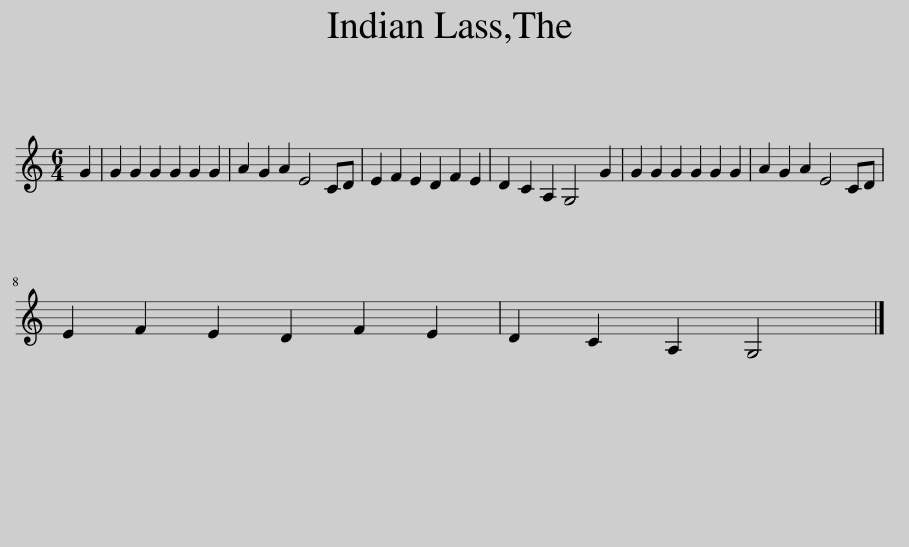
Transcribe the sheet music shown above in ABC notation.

X:1
L:1/8
M:6/4
I:linebreak $
K:C
V:1 treble
V:1
 G2 | G2 G2 G2 G2 G2 G2 | A2 G2 A2 E4 CD | E2 F2 E2 D2 F2 E2 | D2 C2 A,2 G,4 G2 | %5
 G2 G2 G2 G2 G2 G2 | A2 G2 A2 E4 CD |$ E2 F2 E2 D2 F2 E2 | D2 C2 A,2 G,4 |] %9
